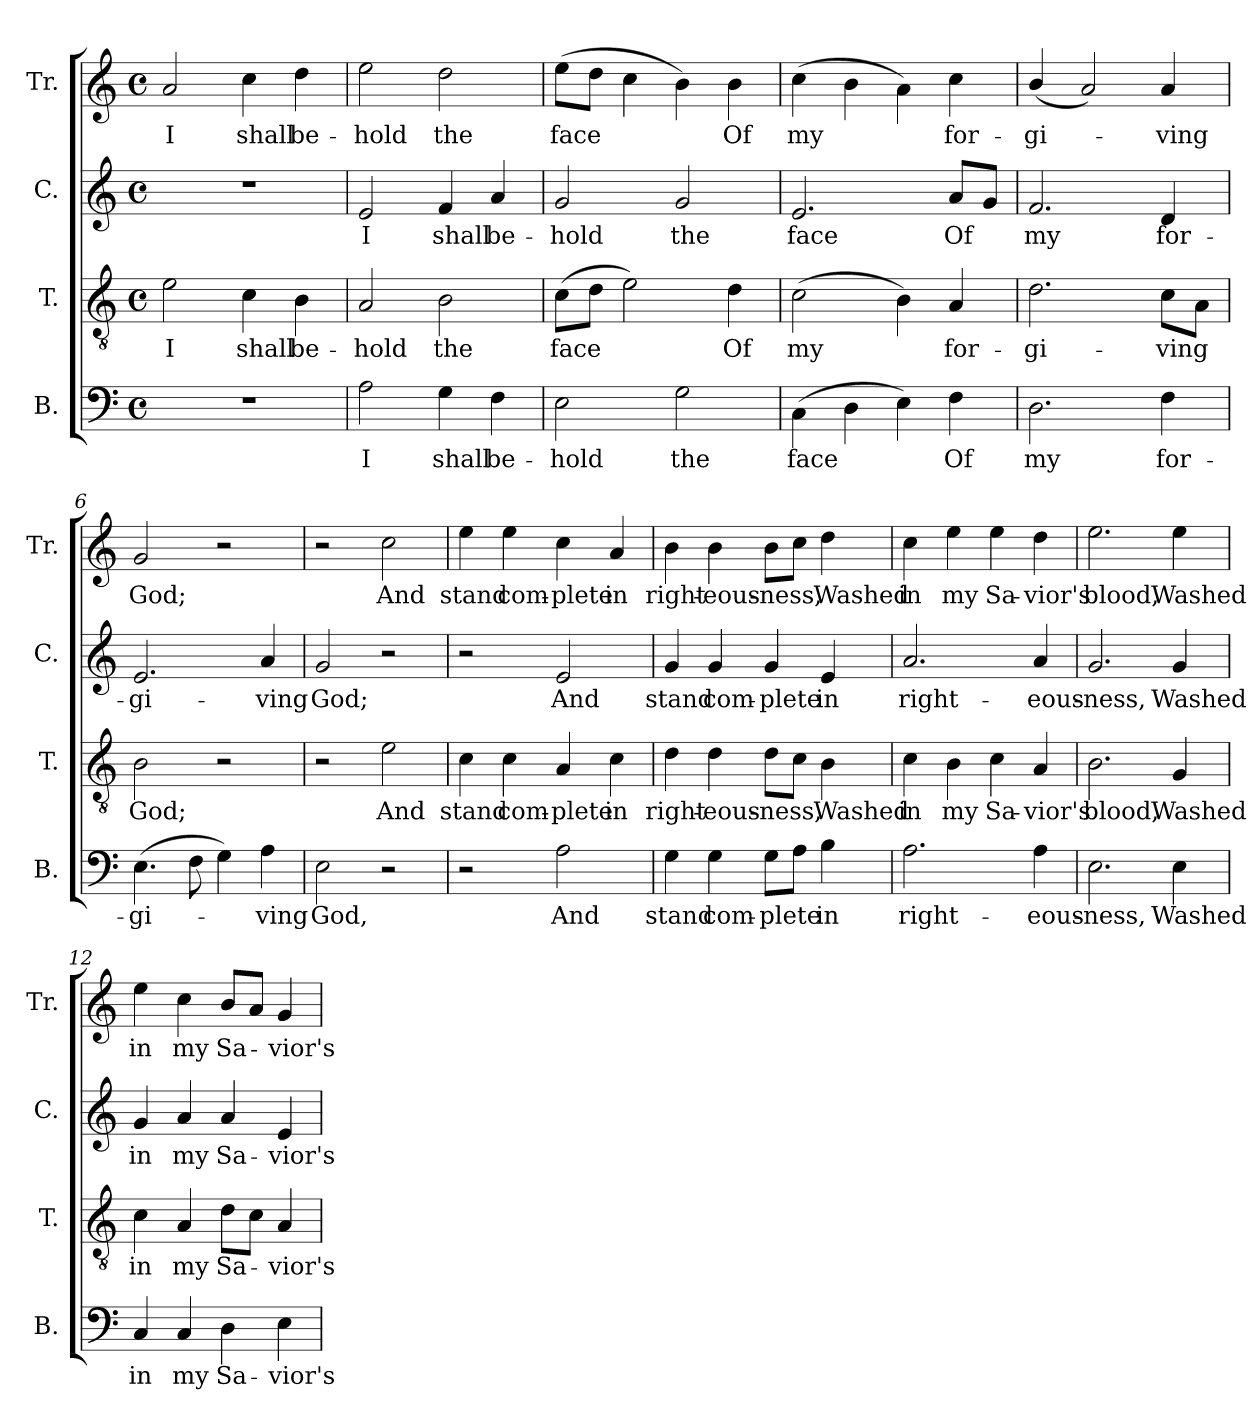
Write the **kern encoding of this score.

**kern	**text	**kern	**text	**kern	**text	**kern	**text
*part4	*part4	*part3	*part3	*part2	*part2	*part1	*part1
*staff4	*staff4	*staff3	*staff3	*staff2	*staff2	*staff1	*staff1
*I"B.	*	*I"T.	*	*I"C.	*	*I"Tr.	*
*I'B.	*	*I'T.	*	*I'C.	*	*I'Tr.	*
*clefF4	*	*clefGv2	*	*clefG2	*	*clefG2	*
*k[]	*	*k[]	*	*k[]	*	*k[]	*
*M4/4	*	*M4/4	*	*M4/4	*	*M4/4	*
*met(c)	*	*met(c)	*	*met(c)	*	*met(c)	*
*MM110	*	*MM110	*	*MM110	*	*MM110	*
=1	=1	=1	=1	=1	=1	=1	=1
!	!	!	!LO:LY:b	!	!	!	!LO:LY:b
1r	.	2e\	I	1r	.	2a/	I
!	!	!	!LO:LY:b	!	!	!	!LO:LY:b
.	.	4c\	shall	.	.	4cc\	shall
!	!	!	!LO:LY:b	!	!	!	!LO:LY:b
.	.	4B\	be-	.	.	4dd\	be-
=2	=2	=2	=2	=2	=2	=2	=2
!	!LO:LY:b	!	!LO:LY:b	!	!LO:LY:b	!	!LO:LY:b
2A\	I	2A/	-hold	2e/	I	2ee\	-hold
!	!LO:LY:b	!	!LO:LY:b	!	!LO:LY:b	!	!LO:LY:b
4G\	shall	2B\	the	4f/	shall	2dd\	the
!	!LO:LY:b	!	!	!	!LO:LY:b	!	!
4F\	be-	.	.	4a/	be-	.	.
=3	=3	=3	=3	=3	=3	=3	=3
!	!LO:LY:b	!	!LO:LY:b	!	!LO:LY:b	!	!LO:LY:b
2E\	-hold	(8c\L	face	2g/	-hold	(8ee\L	face
.	.	8d\J	.	.	.	8dd\J	.
.	.	2e\)	.	.	.	4cc\	.
!	!LO:LY:b	!	!	!	!LO:LY:b	!	!
2G\	the	.	.	2g/	the	4b\)	.
!	!	!	!LO:LY:b	!	!	!	!LO:LY:b
.	.	4d\	Of	.	.	4b\	Of
=4	=4	=4	=4	=4	=4	=4	=4
!	!LO:LY:b	!	!LO:LY:b	!	!LO:LY:b	!	!LO:LY:b
(4C\	face	(2c\	my	2.e/	face	(4cc\	my
4D\	.	.	.	.	.	4b\	.
4E\)	.	4B\)	.	.	.	4a\)	.
!	!LO:LY:b	!	!LO:LY:b	!	!LO:LY:b	!	!LO:LY:b
4F\	Of	4A/	for-	8a/L	Of	4cc\	for-
.	.	.	.	8g/J	.	.	.
=5	=5	=5	=5	=5	=5	=5	=5
!	!LO:LY:b	!	!LO:LY:b	!	!LO:LY:b	!	!LO:LY:b
2.D\	my	2.d\	-gi-	2.f/	my	(4b/	-gi-
.	.	.	.	.	.	2a/)	.
!	!LO:LY:b	!	!LO:LY:b	!	!LO:LY:b	!	!LO:LY:b
4F\	for-	8c\L	-ving	4d/	for-	4a/	-ving
.	.	8A\J	.	.	.	.	.
=6	=6	=6	=6	=6	=6	=6	=6
!	!LO:LY:b	!	!LO:LY:b	!	!LO:LY:b	!	!LO:LY:b
(4.E\	-gi-	2B\	God;	2.e/	-gi-	2g/	God;
8F\	.	.	.	.	.	.	.
4G\)	.	2r	.	.	.	2r	.
!	!LO:LY:b	!	!	!	!LO:LY:b	!	!
4A\	-ving	.	.	4a/	-ving	.	.
=7	=7	=7	=7	=7	=7	=7	=7
!	!LO:LY:b	!	!	!	!LO:LY:b	!	!
2E\	God,	2r	.	2g/	God;	2r	.
!	!	!	!LO:LY:b	!	!	!	!LO:LY:b
2r	.	2e\	And	2r	.	2cc\	And
=8	=8	=8	=8	=8	=8	=8	=8
!	!	!	!LO:LY:b	!	!	!	!LO:LY:b
2r	.	4c\	stand	2r	.	4ee\	stand
!	!	!	!LO:LY:b	!	!	!	!LO:LY:b
.	.	4c\	com-	.	.	4ee\	com-
!	!LO:LY:b	!	!LO:LY:b	!	!LO:LY:b	!	!LO:LY:b
2A\	And	4A/	-plete	2e/	And	4cc\	-plete
!	!	!	!LO:LY:b	!	!	!	!LO:LY:b
.	.	4c\	in	.	.	4a/	in
=9	=9	=9	=9	=9	=9	=9	=9
!	!LO:LY:b	!	!LO:LY:b	!	!LO:LY:b	!	!LO:LY:b
4G\	stand	4d\	right-	4g/	stand	4b\	right-
!	!LO:LY:b	!	!LO:LY:b	!	!LO:LY:b	!	!LO:LY:b
4G\	com-	4d\	-eous-	4g/	com-	4b\	-eous-
!	!LO:LY:b	!	!LO:LY:b	!	!LO:LY:b	!	!LO:LY:b
8G\L	-plete	8d\L	-ness,	4g/	-plete	8b\L	-ness,
8A\J	.	8c\J	.	.	.	8cc\J	.
!	!LO:LY:b	!	!LO:LY:b	!	!LO:LY:b	!	!LO:LY:b
4B\	in	4B\	Washed	4e/	in	4dd\	Washed
=10	=10	=10	=10	=10	=10	=10	=10
!	!LO:LY:b	!	!LO:LY:b	!	!LO:LY:b	!	!LO:LY:b
2.A\	right-	4c\	in	2.a/	right-	4cc\	in
!	!	!	!LO:LY:b	!	!	!	!LO:LY:b
.	.	4B\	my	.	.	4ee\	my
!	!	!	!LO:LY:b	!	!	!	!LO:LY:b
.	.	4c\	Sa-	.	.	4ee\	Sa-
!	!LO:LY:b	!	!LO:LY:b	!	!LO:LY:b	!	!LO:LY:b
4A\	-eous-	4A/	-vior's	4a/	-eous-	4dd\	-vior's
=11	=11	=11	=11	=11	=11	=11	=11
!	!LO:LY:b	!	!LO:LY:b	!	!LO:LY:b	!	!LO:LY:b
2.E\	-ness,	2.B\	blood,	2.g/	-ness,	2.ee\	blood,
!	!LO:LY:b	!	!LO:LY:b	!	!LO:LY:b	!	!LO:LY:b
4E\	Washed	4G/	Washed	4g/	Washed	4ee\	Washed
=12	=12	=12	=12	=12	=12	=12	=12
!	!LO:LY:b	!	!LO:LY:b	!	!LO:LY:b	!	!LO:LY:b
4C/	in	4c\	in	4g/	in	4ee\	in
!	!LO:LY:b	!	!LO:LY:b	!	!LO:LY:b	!	!LO:LY:b
4C/	my	4A/	my	4a/	my	4cc\	my
!	!LO:LY:b	!	!LO:LY:b	!	!LO:LY:b	!	!LO:LY:b
4D\	Sa-	8d\L	Sa-	4a/	Sa-	8b/L	Sa-
.	.	8c\J	.	.	.	8a/J	.
!	!LO:LY:b	!	!LO:LY:b	!	!LO:LY:b	!	!LO:LY:b
4E\	-vior's	4A/	-vior's	4e/	-vior's	4g/	-vior's
=	=	=	=	=	=	=	=
*-	*-	*-	*-	*-	*-	*-	*-
